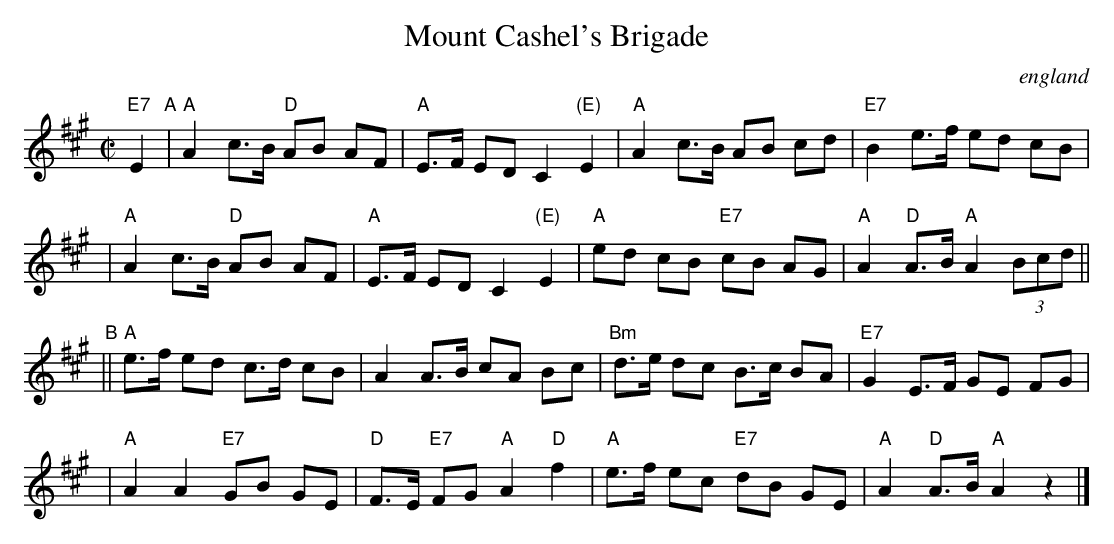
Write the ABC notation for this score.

X:1
T: Mount Cashel's Brigade
O:england
M: C|
L: 1/8
K: A
"E7"E2 \
"A"\
|  "A"A2 c>B "D"AB AF | "A"E>F ED C2 "(E)"E2 | "A"A2 c>B AB cd | "E7"B2 e>f ed cB |
|  "A"A2 c>B "D"AB AF | "A"E>F ED C2 "(E)"E2 | "A"ed cB "E7"cB AG | "A"A2 "D"A>B "A"A2 (3Bcd  ||
"B"\
|| "A"e>f ed c>d cB | A2 A>B cA Bc | "Bm"d>e dc B>c BA | "E7"G2 E>F GE FG |
|  "A"A2 A2 "E7"GB GE | "D"F>E "E7"FG "A"A2 "D"f2 | "A"e>f ec "E7"dB GE | "A"A2 "D"A>B "A"A2 z2 |]
